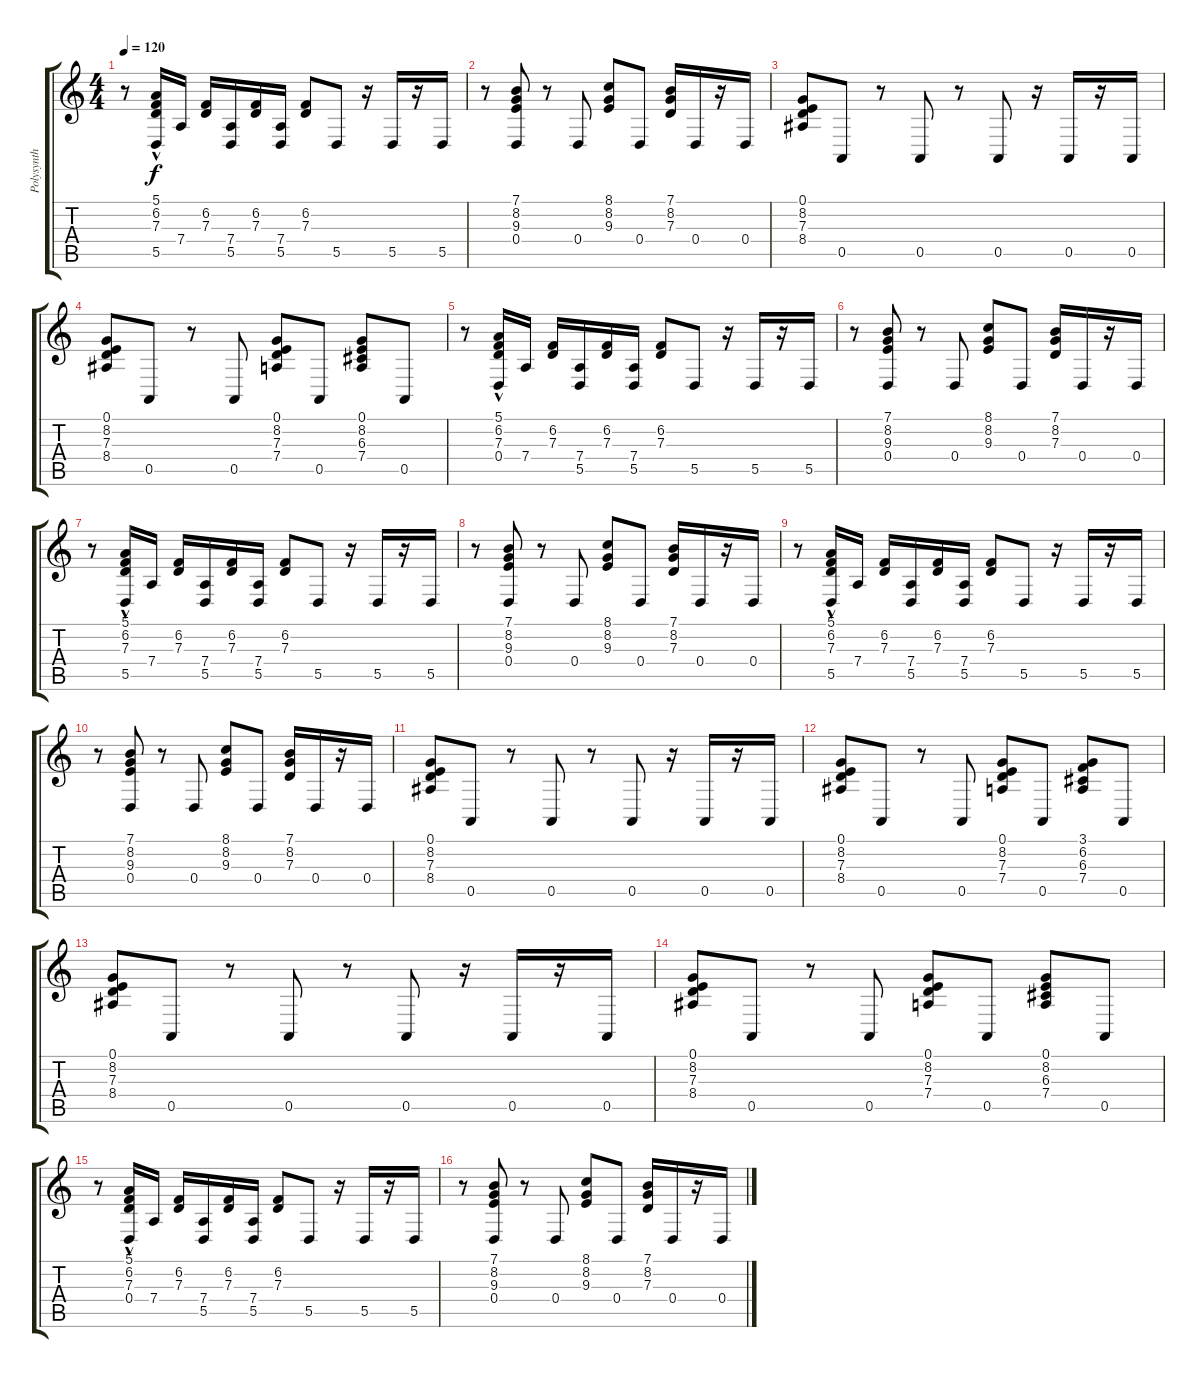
\track ("Polysynth" "Polysynth") {instrument pad3polysynth}
\staff {score tabs}
\tuning (E4 B3 G3 D3 A2 E2) {hide}
\ts (4 4)
\tempo 120
\clef g2
\ks c
r.8{dy f} (5.1{hac} 6.2 7.3 5.5).16 7.4.16 (6.2 7.3).16 (7.4 5.5).16 (6.2 7.3).16 (7.4 5.5).16 (6.2 7.3).8 5.5.8 r.16 5.5.16 r.16 5.5.16 |
r.8 (7.1 8.2 9.3 0.4).8 r.8 0.4.8 (8.1 8.2 9.3).8 0.4.8 (7.1 8.2 7.3).16 0.4.16 r.16 0.4.16 |
(0.1 8.2 7.3 8.4).8 0.5.8 r.8 0.5.8 r.8 0.5.8 r.16 0.5.16 r.16 0.5.16 |
(0.1 8.2 7.3 8.4).8 0.5.8 r.8 0.5.8 (0.1 8.2 7.3 7.4).8 0.5.8 (0.1 8.2 6.3 7.4).8 0.5.8 |
r.8 (5.1{hac} 6.2 7.3 0.4).16 7.4.16 (6.2 7.3).16 (7.4 5.5).16 (6.2 7.3).16 (7.4 5.5).16 (6.2 7.3).8 5.5.8 r.16 5.5.16 r.16 5.5.16 |
r.8 (7.1 8.2 9.3 0.4).8 r.8 0.4.8 (8.1 8.2 9.3).8 0.4.8 (7.1 8.2 7.3).16 0.4.16 r.16 0.4.16 |
r.8 (5.1{hac} 6.2 7.3 5.5).16 7.4.16 (6.2 7.3).16 (7.4 5.5).16 (6.2 7.3).16 (7.4 5.5).16 (6.2 7.3).8 5.5.8 r.16 5.5.16 r.16 5.5.16 |
r.8 (7.1 8.2 9.3 0.4).8 r.8 0.4.8 (8.1 8.2 9.3).8 0.4.8 (7.1 8.2 7.3).16 0.4.16 r.16 0.4.16 |
r.8 (5.1{hac} 6.2 7.3 5.5).16 7.4.16 (6.2 7.3).16 (7.4 5.5).16 (6.2 7.3).16 (7.4 5.5).16 (6.2 7.3).8 5.5.8 r.16 5.5.16 r.16 5.5.16 |
r.8 (7.1 8.2 9.3 0.4).8 r.8 0.4.8 (8.1 8.2 9.3).8 0.4.8 (7.1 8.2 7.3).16 0.4.16 r.16 0.4.16 |
(0.1 8.2 7.3 8.4).8 0.5.8 r.8 0.5.8 r.8 0.5.8 r.16 0.5.16 r.16 0.5.16 |
(0.1 8.2 7.3 8.4).8 0.5.8 r.8 0.5.8 (0.1 8.2 7.3 7.4).8 0.5.8 (3.1 6.2 6.3 7.4).8 0.5.8 |
(0.1 8.2 7.3 8.4).8 0.5.8 r.8 0.5.8 r.8 0.5.8 r.16 0.5.16 r.16 0.5.16 |
(0.1 8.2 7.3 8.4).8 0.5.8 r.8 0.5.8 (0.1 8.2 7.3 7.4).8 0.5.8 (0.1 8.2 6.3 7.4).8 0.5.8 |
r.8 (5.1{hac} 6.2 7.3 0.4).16 7.4.16 (6.2 7.3).16 (7.4 5.5).16 (6.2 7.3).16 (7.4 5.5).16 (6.2 7.3).8 5.5.8 r.16 5.5.16 r.16 5.5.16 |
r.8 (7.1 8.2 9.3 0.4).8 r.8 0.4.8 (8.1 8.2 9.3).8 0.4.8 (7.1 8.2 7.3).16 0.4.16 r.16 0.4.16
